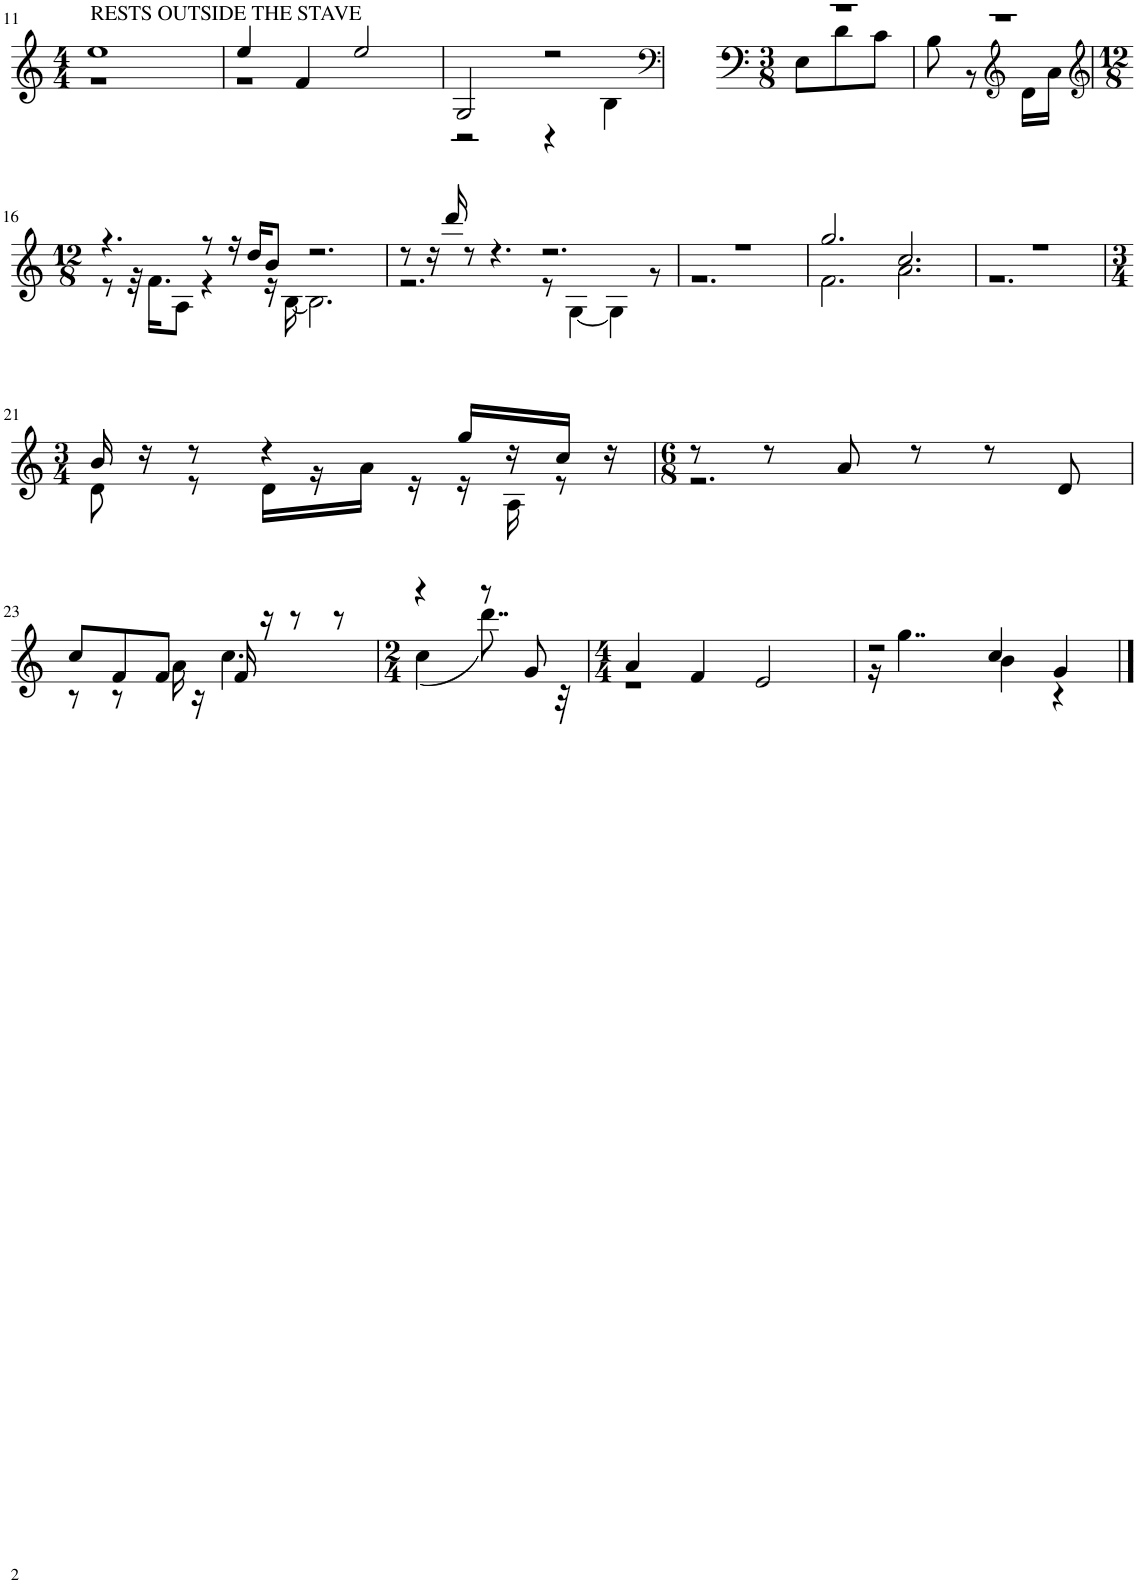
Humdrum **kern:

**kern
*part1
*staff1
*I"Voice
!!LO:PB:g=z
*clefG2
*k[]
*M4/4
=11
*^
!LO:TX:a:t=RESTS OUTSIDE THE STAVE	!
1ee	1r
=12	=12
4ee/	1r
4f/	.
2ee/	.
=13	=13
2G/	2r
2r	4r
.	4B\
=14	=14
*clefF4	*
*M3/8	*
4.r	8E\L
.	8d\
.	8c\J
=15	=15
4.r	8B\
.	8r
*clefG2	*
.	16d\LL
.	16a\JJ
!!LO:LB:g=z	!!
=16	=16
*clefG2	*
*M12/8	*
4.r	8r
.	32r
.	16.f\KL
.	8A\J
8r	4r
16r	.
16dd/KL	.
8b/J	16r
.	[16B\
2.r	2.B\]
=17	=17
8r	2.r
16r	.
16ddd/	.
8r	.
4.r	.
2.r	8r
.	[4G\
.	4G\]
.	8r
=18	=18
1.r	1.r
=19	=19
2.gg/	2.f\
2.cc/	2.a\
=20	=20
1.r	1.r
!!LO:LB:g=z	!!
=21	=21
*M3/4	*
16b/	8d\
16r	.
8r	8r
4r	16d\LL
.	16r
.	16a\JJ
.	16r
16gg/LL	16r
16r	16A\
16cc/JJ	8r
16r	.
=22	=22
*M6/8	*
8r	2.r
8r	.
8a/	.
8r	.
8r	.
8d/	.
!!LO:LB:g=z	!!
=23	=23
8cc/L	8r
8f/	8r
8f/J	16a\
.	16r
16f/	4.cc\
16r	.
8r	.
8r	.
=24	=24
*M2/4	*
4r	(4cc\
8r	8..ddd\)
8g/	.
.	32r
=25	=25
*M4/4	*
4a/	1r
4f/	.
2e/	.
=26	=26
2r	16r
.	4..gg\
4cc/	4b\
4g/	4r
*v	*v
==
*-
